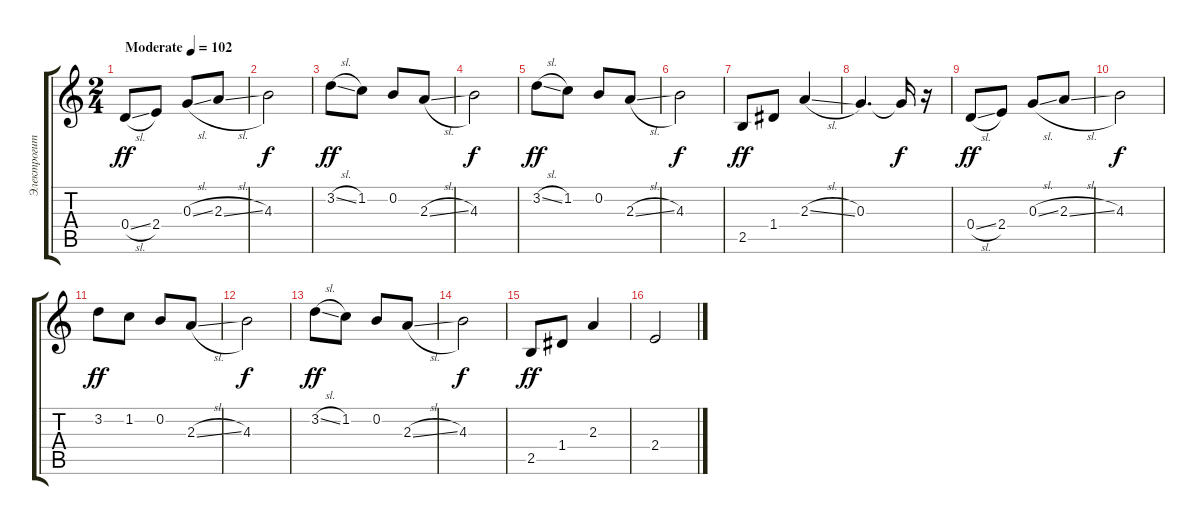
\track ("Электрогитара" "Электрогит") {instrument distortionguitar}
\staff {score tabs}
\tuning (E4 B3 G3 D3 A2 E2) {hide}
\ts (2 4)
\tempo (102 "Moderate")
\clef g2
\ks c
0.4{sl}.8{dy ff instrument distortionguitar} 2.4.8 0.3{sl}.8 2.3{sl}.8 |
4.3.2{dy f} |
3.2{sl}.8{dy ff volume 16} 1.2.8 0.2.8 2.3{sl}.8 |
4.3.2{dy f} |
3.2{sl}.8{dy ff volume 11} 1.2.8{volume 16} 0.2.8 2.3{sl}.8 |
4.3.2{dy f} |
2.5.8{dy ff volume 16} 1.4.8 2.3{sl}.4 |
0.3.4{d} 0.3{t}.16{dy f} r.16 |
0.4{sl}.8{dy ff volume 11} 2.4.8{volume 16} 0.3{sl}.8 2.3{sl}.8 |
4.3.2{dy f} |
3.2.8{dy ff volume 11} 1.2.8{volume 16} 0.2.8 2.3{sl}.8 |
4.3.2{dy f} |
3.2{sl}.8{dy ff volume 16} 1.2.8 0.2.8 2.3{sl}.8 |
4.3.2{dy f} |
2.5.8{dy ff volume 11} 1.4.8{volume 16} 2.3.4 |
2.4.2
